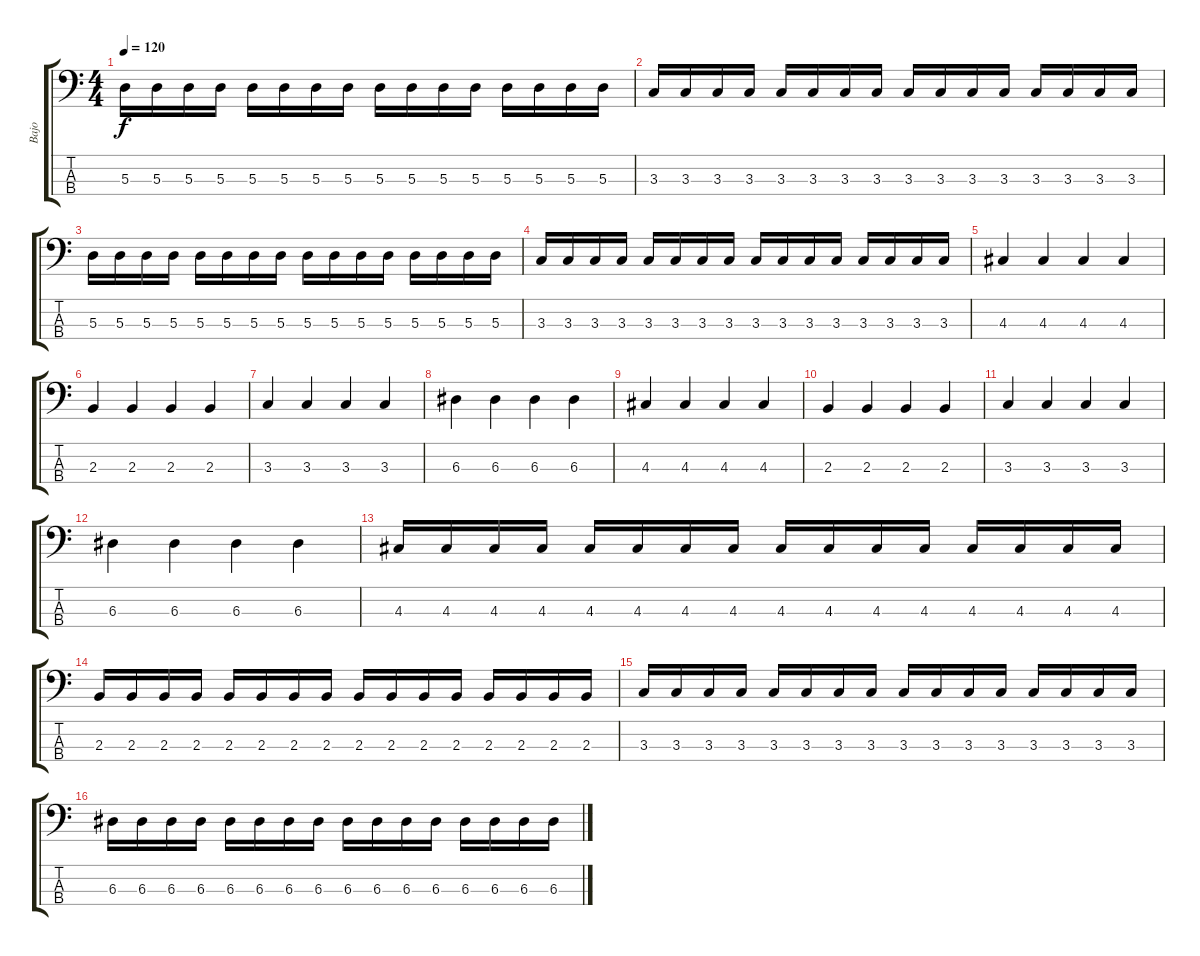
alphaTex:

\track ("Bajo" "Bajo") {instrument electricbassfinger}
\staff {score tabs}
\tuning (G2 D2 A1 E1) {hide}
\ts (4 4)
\tempo 120
\clef f4
\ks c
5.3.16{dy f} 5.3.16 5.3.16 5.3.16 5.3.16 5.3.16 5.3.16 5.3.16 5.3.16 5.3.16 5.3.16 5.3.16 5.3.16 5.3.16 5.3.16 5.3.16 |
3.3.16 3.3.16 3.3.16 3.3.16 3.3.16 3.3.16 3.3.16 3.3.16 3.3.16 3.3.16 3.3.16 3.3.16 3.3.16 3.3.16 3.3.16 3.3.16 |
5.3.16 5.3.16 5.3.16 5.3.16 5.3.16 5.3.16 5.3.16 5.3.16 5.3.16 5.3.16 5.3.16 5.3.16 5.3.16 5.3.16 5.3.16 5.3.16 |
3.3.16 3.3.16 3.3.16 3.3.16 3.3.16 3.3.16 3.3.16 3.3.16 3.3.16 3.3.16 3.3.16 3.3.16 3.3.16 3.3.16 3.3.16 3.3.16 |
4.3.4 4.3.4 4.3.4 4.3.4 |
2.3.4 2.3.4 2.3.4 2.3.4 |
3.3.4 3.3.4 3.3.4 3.3.4 |
6.3.4 6.3.4 6.3.4 6.3.4 |
4.3.4 4.3.4 4.3.4 4.3.4 |
2.3.4 2.3.4 2.3.4 2.3.4 |
3.3.4 3.3.4 3.3.4 3.3.4 |
6.3.4 6.3.4 6.3.4 6.3.4 |
4.3.16 4.3.16 4.3.16 4.3.16 4.3.16 4.3.16 4.3.16 4.3.16 4.3.16 4.3.16 4.3.16 4.3.16 4.3.16 4.3.16 4.3.16 4.3.16 |
2.3.16 2.3.16 2.3.16 2.3.16 2.3.16 2.3.16 2.3.16 2.3.16 2.3.16 2.3.16 2.3.16 2.3.16 2.3.16 2.3.16 2.3.16 2.3.16 |
3.3.16 3.3.16 3.3.16 3.3.16 3.3.16 3.3.16 3.3.16 3.3.16 3.3.16 3.3.16 3.3.16 3.3.16 3.3.16 3.3.16 3.3.16 3.3.16 |
6.3.16 6.3.16 6.3.16 6.3.16 6.3.16 6.3.16 6.3.16 6.3.16 6.3.16 6.3.16 6.3.16 6.3.16 6.3.16 6.3.16 6.3.16 6.3.16
